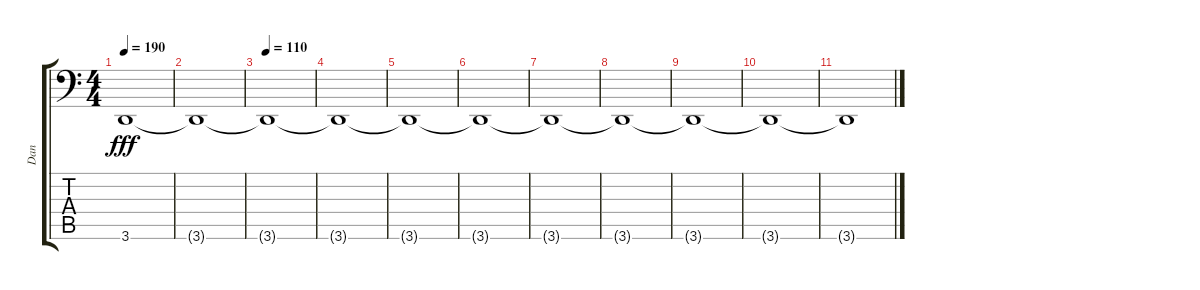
\track ("Dan" "Dan") {instrument electricbassfinger}
\staff {score tabs}
\tuning (Db3 Ab2 E2 B1 Gb1 B0) {hide}
\ts (4 4)
\tempo 190
\clef f4
\ks c
3.6{t}.1{dy fff} |
3.6{t}.1 |
\tempo 110
3.6{t}.1 |
3.6{t}.1 |
3.6{t}.1 |
3.6{t}.1 |
3.6{t}.1{volume 0} |
3.6{t}.1 |
3.6{t}.1 |
3.6{t}.1 |
3.6{t}.1
